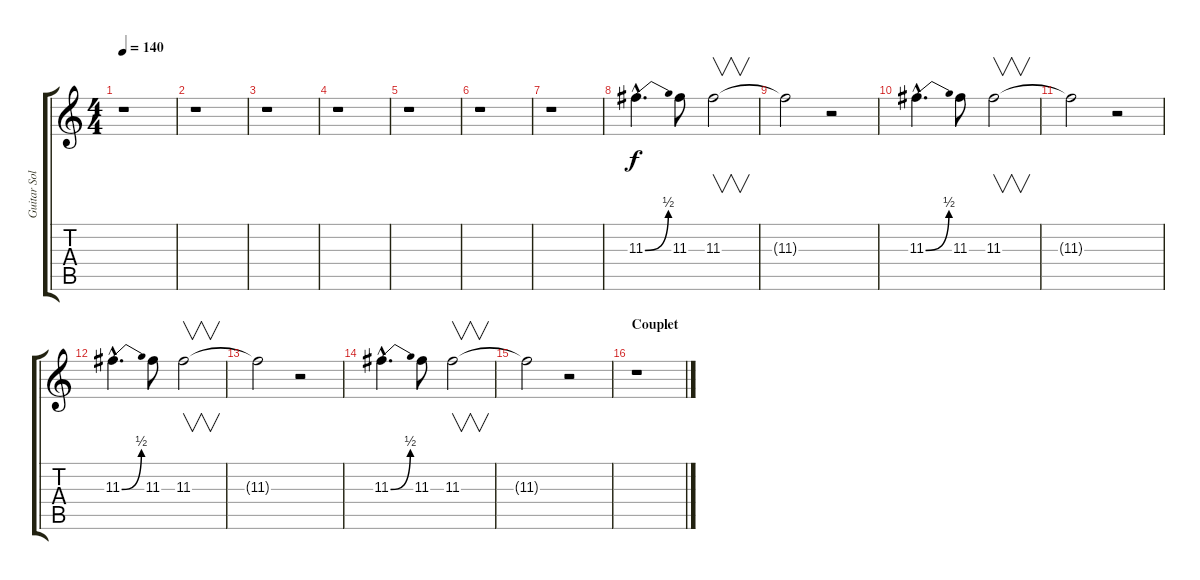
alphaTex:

\track ("Guitar Solo2" "Guitar Sol") {instrument overdrivenguitar}
\staff {score tabs}
\tuning (E4 B3 G3 D3 A2 E2) {hide}
\ts (4 4)
\tempo 140
\clef g2
\ks c
r.1{dy f instrument overdrivenguitar} |
r.1 |
r.1 |
r.1 |
r.1 |
r.1 |
r.1 |
11.3{be (bend 0 0 60 2) hac}.4{d} 11.3.8 11.3.2{v} |
11.3{t}.2 r.2 |
11.3{be (bend 0 0 60 2) hac}.4{d} 11.3.8 11.3.2{v} |
11.3{t}.2 r.2 |
11.3{be (bend 0 0 60 2) hac}.4{d} 11.3.8 11.3.2{v} |
11.3{t}.2 r.2 |
11.3{be (bend 0 0 60 2) hac}.4{d} 11.3.8 11.3.2{v} |
11.3{t}.2 r.2 |
\section ("" "Couplet")
r.1
